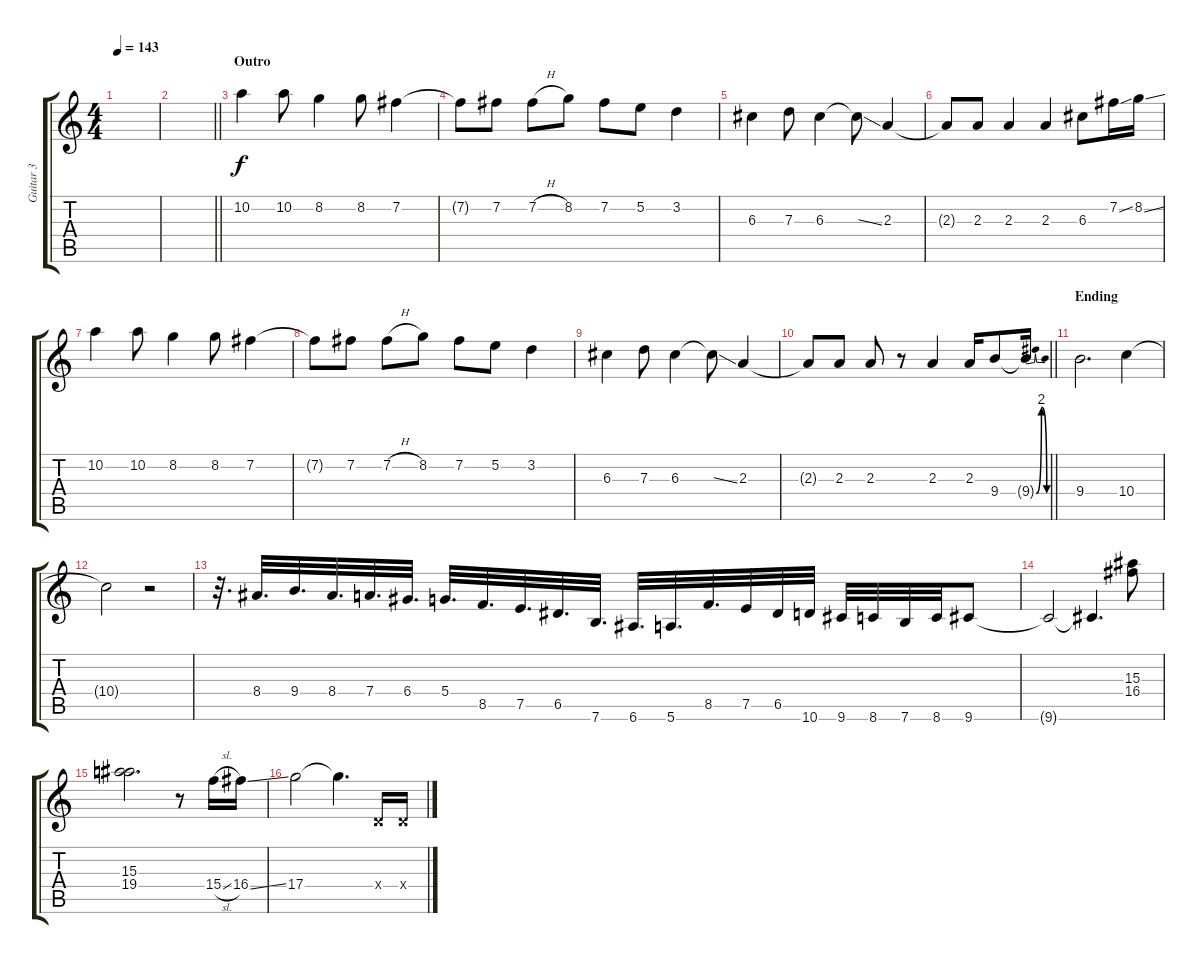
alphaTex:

\track ("Guitar 3" "Guitar 3") {instrument electricguitarclean}
\staff {score tabs}
\tuning (E4 B3 G3 D3 A2 E2) {hide}
\ts (4 4)
\tempo 143
\clef g2
\ks c
|
\barLineRight lightlight
|
\section ("" "Outro")
10.2.4{volume 13 balance 5 instrument overdrivenguitar} 10.2.8 8.2.4 8.2.8 7.2.4 |
7.2{t}.8 7.2.8 7.2{h}.8 8.2.8 7.2.8 5.2.8 3.2.4 |
6.3.4 7.3.8 6.3.4 6.3{ss t}.8 2.3.4 |
2.3{t}.8 2.3.8 2.3.4 2.3.4 6.3.8 7.2{ss}.16 8.2{ss}.16 |
10.2.4 10.2.8 8.2.4 8.2.8 7.2.4 |
7.2{t}.8 7.2.8 7.2{h}.8 8.2.8 7.2.8 5.2.8 3.2.4 |
6.3.4 7.3.8 6.3.4 6.3{ss t}.8 2.3.4 |
\barLineRight lightlight
2.3{t}.8 2.3.8 2.3.8 r.8 2.3.4 2.3.16 9.4.8 9.4{be (bendrelease 0 0 30 8 55 8 60 0) t}.16 |
\section ("" "Ending")
9.4.2{d} 10.4.4 |
10.4{t}.2 r.2 |
r.32{d} 8.4.32{d} 9.4.32{d} 8.4.32{d} 7.4.32{d} 6.4.32{d} 5.4.32{d} 8.5.32{d} 7.5.32{d} 6.5.32{d} 7.6.32{d} 6.6.32{d} 5.6.32{d} 8.5.32{d} 7.5.32 6.5.32 10.6.32 9.6.32 8.6.32 7.6.32 8.6.32 9.6.8 |
9.6{t}.2 9.6{t}.4{d} (15.3 16.4).8 |
(15.3 19.4).2{d} r.8 15.4{sl}.16 16.4{ss}.16 |
17.4.2 17.4{t}.4{d} 0.4{x}.16 0.4{x}.16
